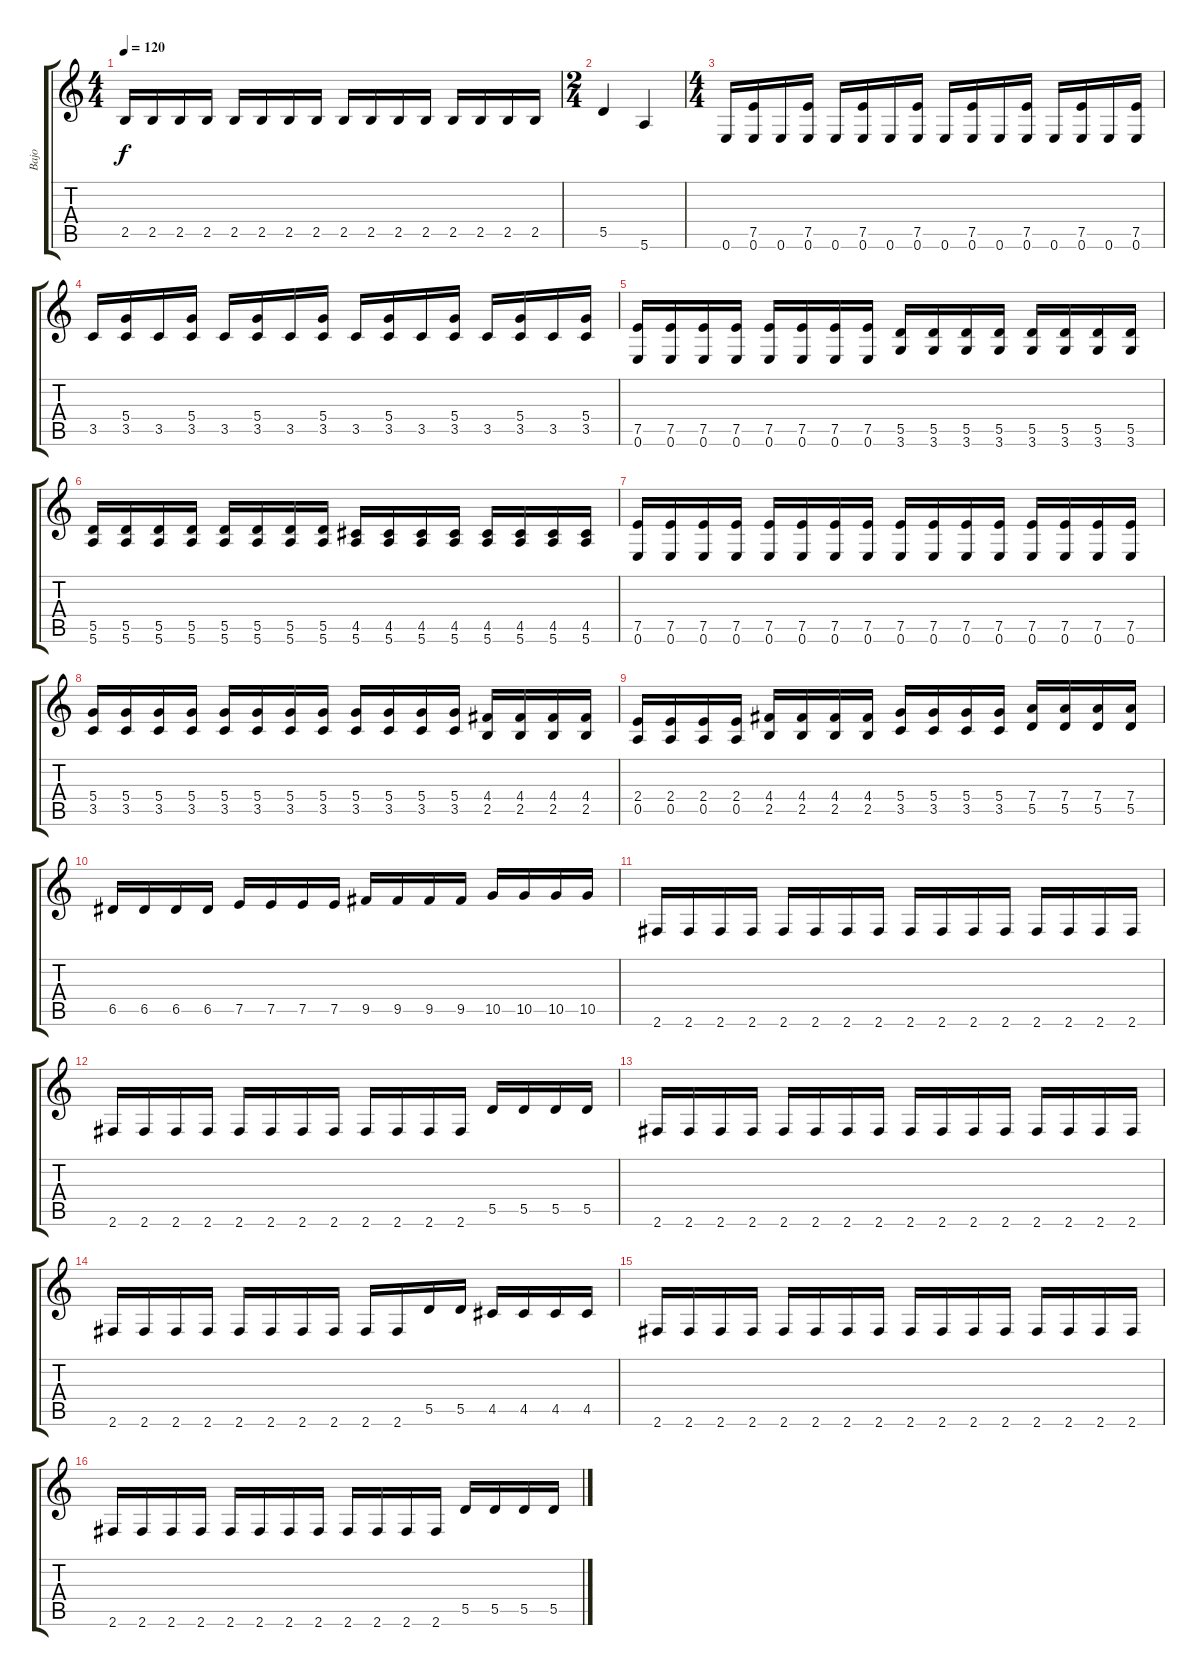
\track ("Bajo" "Bajo") {instrument acousticbass}
\staff {score tabs}
\tuning (E4 B3 G3 D3 A2 E2) {hide}
\ts (4 4)
\tempo 120
\clef g2
\ks c
2.5.16{dy f} 2.5.16 2.5.16 2.5.16 2.5.16 2.5.16 2.5.16 2.5.16 2.5.16 2.5.16 2.5.16 2.5.16 2.5.16 2.5.16 2.5.16 2.5.16 |
\ts (2 4)
5.5.4 5.6.4 |
\ts (4 4)
0.6.16 (7.5 0.6).16 0.6.16 (7.5 0.6).16 0.6.16 (7.5 0.6).16 0.6.16 (7.5 0.6).16 0.6.16 (7.5 0.6).16 0.6.16 (7.5 0.6).16 0.6.16 (7.5 0.6).16 0.6.16 (7.5 0.6).16 |
3.5.16 (5.4 3.5).16 3.5.16 (5.4 3.5).16 3.5.16 (5.4 3.5).16 3.5.16 (5.4 3.5).16 3.5.16 (5.4 3.5).16 3.5.16 (5.4 3.5).16 3.5.16 (5.4 3.5).16 3.5.16 (5.4 3.5).16 |
(7.5 0.6).16 (7.5 0.6).16 (7.5 0.6).16 (7.5 0.6).16 (7.5 0.6).16 (7.5 0.6).16 (7.5 0.6).16 (7.5 0.6).16 (5.5 3.6).16 (5.5 3.6).16 (5.5 3.6).16 (5.5 3.6).16 (5.5 3.6).16 (5.5 3.6).16 (5.5 3.6).16 (5.5 3.6).16 |
(5.5 5.6).16 (5.5 5.6).16 (5.5 5.6).16 (5.5 5.6).16 (5.5 5.6).16 (5.5 5.6).16 (5.5 5.6).16 (5.5 5.6).16 (4.5 5.6).16 (4.5 5.6).16 (4.5 5.6).16 (4.5 5.6).16 (4.5 5.6).16 (4.5 5.6).16 (4.5 5.6).16 (4.5 5.6).16 |
(7.5 0.6).16 (7.5 0.6).16 (7.5 0.6).16 (7.5 0.6).16 (7.5 0.6).16 (7.5 0.6).16 (7.5 0.6).16 (7.5 0.6).16 (7.5 0.6).16 (7.5 0.6).16 (7.5 0.6).16 (7.5 0.6).16 (7.5 0.6).16 (7.5 0.6).16 (7.5 0.6).16 (7.5 0.6).16 |
(5.4 3.5).16 (5.4 3.5).16 (5.4 3.5).16 (5.4 3.5).16 (5.4 3.5).16 (5.4 3.5).16 (5.4 3.5).16 (5.4 3.5).16 (5.4 3.5).16 (5.4 3.5).16 (5.4 3.5).16 (5.4 3.5).16 (4.4 2.5).16 (4.4 2.5).16 (4.4 2.5).16 (4.4 2.5).16 |
(2.4 0.5).16 (2.4 0.5).16 (2.4 0.5).16 (2.4 0.5).16 (4.4 2.5).16 (4.4 2.5).16 (4.4 2.5).16 (4.4 2.5).16 (5.4 3.5).16 (5.4 3.5).16 (5.4 3.5).16 (5.4 3.5).16 (7.4 5.5).16 (7.4 5.5).16 (7.4 5.5).16 (7.4 5.5).16 |
6.5.16 6.5.16 6.5.16 6.5.16 7.5.16 7.5.16 7.5.16 7.5.16 9.5.16 9.5.16 9.5.16 9.5.16 10.5.16 10.5.16 10.5.16 10.5.16 |
2.6.16 2.6.16 2.6.16 2.6.16 2.6.16 2.6.16 2.6.16 2.6.16 2.6.16 2.6.16 2.6.16 2.6.16 2.6.16 2.6.16 2.6.16 2.6.16 |
2.6.16 2.6.16 2.6.16 2.6.16 2.6.16 2.6.16 2.6.16 2.6.16 2.6.16 2.6.16 2.6.16 2.6.16 5.5.16 5.5.16 5.5.16 5.5.16 |
2.6.16 2.6.16 2.6.16 2.6.16 2.6.16 2.6.16 2.6.16 2.6.16 2.6.16 2.6.16 2.6.16 2.6.16 2.6.16 2.6.16 2.6.16 2.6.16 |
2.6.16 2.6.16 2.6.16 2.6.16 2.6.16 2.6.16 2.6.16 2.6.16 2.6.16 2.6.16 5.5.16 5.5.16 4.5.16 4.5.16 4.5.16 4.5.16 |
2.6.16 2.6.16 2.6.16 2.6.16 2.6.16 2.6.16 2.6.16 2.6.16 2.6.16 2.6.16 2.6.16 2.6.16 2.6.16 2.6.16 2.6.16 2.6.16 |
2.6.16 2.6.16 2.6.16 2.6.16 2.6.16 2.6.16 2.6.16 2.6.16 2.6.16 2.6.16 2.6.16 2.6.16 5.5.16 5.5.16 5.5.16 5.5.16
